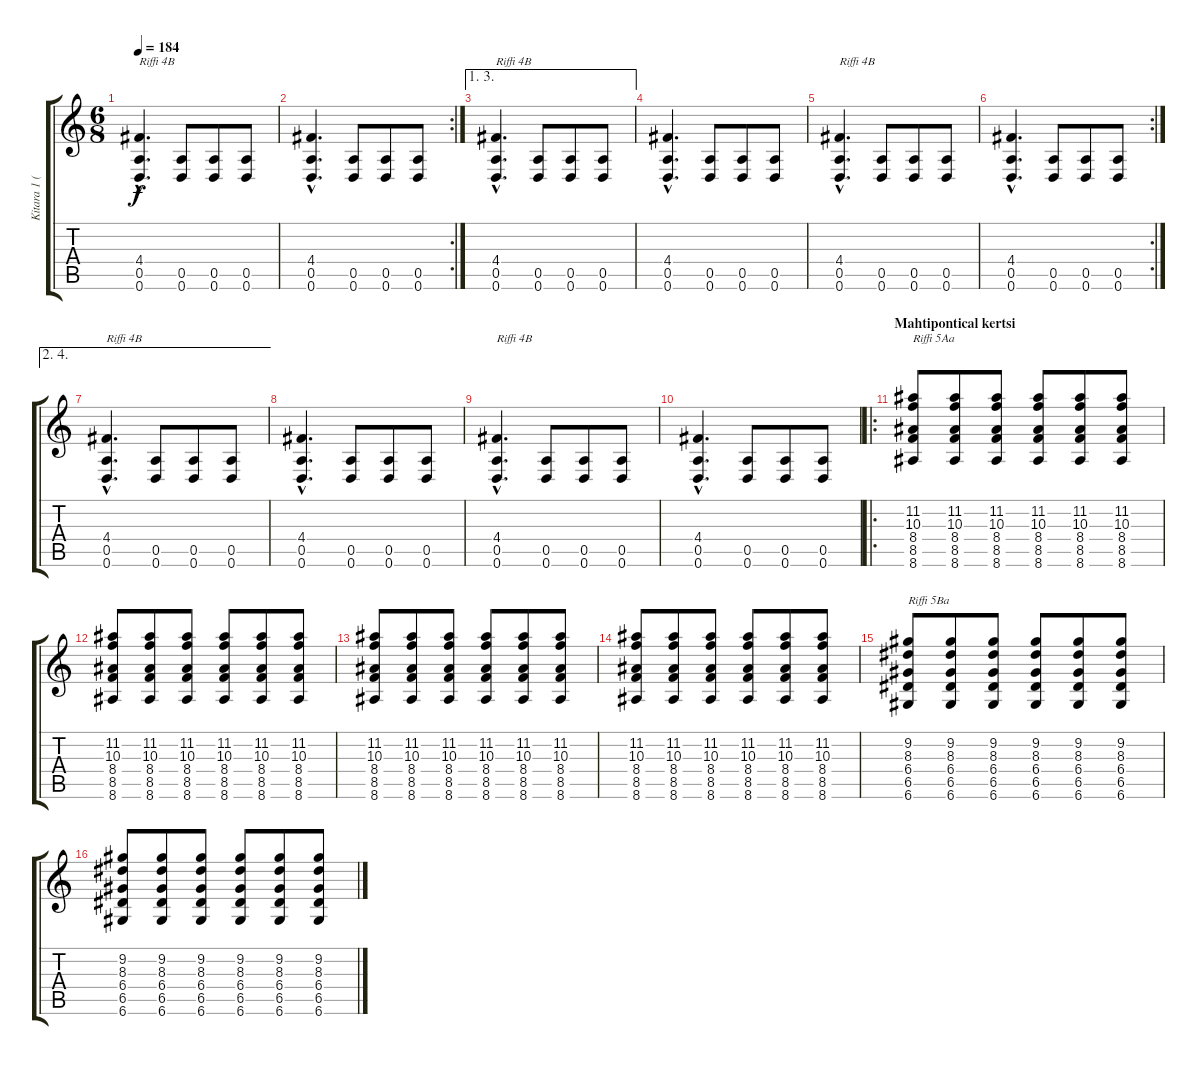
\track ("Kitara 1 (Kuisma)" "Kitara 1 (") {instrument distortionguitar}
\staff {score tabs}
\tuning (E4 B3 G3 D3 A2 D2) {hide}
\ts (6 8)
\tempo 184
\clef g2
\ks c
(4.4{hac} 0.5{hac} 0.6{hac}).4{d txt "Riffi 4B" dy f} (0.5 0.6).8 (0.5 0.6).8 (0.5 0.6).8 |
\rc 2
(4.4{hac} 0.5{hac} 0.6{hac}).4{d} (0.5 0.6).8 (0.5 0.6).8 (0.5 0.6).8 |
\ae (1 3)
(4.4{hac} 0.5{hac} 0.6{hac}).4{d txt "Riffi 4B"} (0.5 0.6).8 (0.5 0.6).8 (0.5 0.6).8 |
(4.4{hac} 0.5{hac} 0.6{hac}).4{d} (0.5 0.6).8 (0.5 0.6).8 (0.5 0.6).8 |
(4.4{hac} 0.5{hac} 0.6{hac}).4{d txt "Riffi 4B"} (0.5 0.6).8 (0.5 0.6).8 (0.5 0.6).8 |
\rc 2
(4.4{hac} 0.5{hac} 0.6{hac}).4{d} (0.5 0.6).8 (0.5 0.6).8 (0.5 0.6).8 |
\ae (2 4)
(4.4{hac} 0.5{hac} 0.6{hac}).4{d txt "Riffi 4B"} (0.5 0.6).8 (0.5 0.6).8 (0.5 0.6).8 |
(4.4{hac} 0.5{hac} 0.6{hac}).4{d} (0.5 0.6).8 (0.5 0.6).8 (0.5 0.6).8 |
(4.4{hac} 0.5{hac} 0.6{hac}).4{d txt "Riffi 4B"} (0.5 0.6).8 (0.5 0.6).8 (0.5 0.6).8 |
(4.4{hac} 0.5{hac} 0.6{hac}).4{d} (0.5 0.6).8 (0.5 0.6).8 (0.5 0.6).8 |
\ro
\section ("" "Mahtipontical kertsi")
(11.2 10.3 8.4 8.5 8.6).8{txt "Riffi 5Aa"} (11.2 10.3 8.4 8.5 8.6).8 (11.2 10.3 8.4 8.5 8.6).8 (11.2 10.3 8.4 8.5 8.6).8 (11.2 10.3 8.4 8.5 8.6).8 (11.2 10.3 8.4 8.5 8.6).8 |
(11.2 10.3 8.4 8.5 8.6).8 (11.2 10.3 8.4 8.5 8.6).8 (11.2 10.3 8.4 8.5 8.6).8 (11.2 10.3 8.4 8.5 8.6).8 (11.2 10.3 8.4 8.5 8.6).8 (11.2 10.3 8.4 8.5 8.6).8 |
(11.2 10.3 8.4 8.5 8.6).8 (11.2 10.3 8.4 8.5 8.6).8 (11.2 10.3 8.4 8.5 8.6).8 (11.2 10.3 8.4 8.5 8.6).8 (11.2 10.3 8.4 8.5 8.6).8 (11.2 10.3 8.4 8.5 8.6).8 |
(11.2 10.3 8.4 8.5 8.6).8 (11.2 10.3 8.4 8.5 8.6).8 (11.2 10.3 8.4 8.5 8.6).8 (11.2 10.3 8.4 8.5 8.6).8 (11.2 10.3 8.4 8.5 8.6).8 (11.2 10.3 8.4 8.5 8.6).8 |
(9.2 8.3 6.4 6.5 6.6).8{txt "Riffi 5Ba"} (9.2 8.3 6.4 6.5 6.6).8 (9.2 8.3 6.4 6.5 6.6).8 (9.2 8.3 6.4 6.5 6.6).8 (9.2 8.3 6.4 6.5 6.6).8 (9.2 8.3 6.4 6.5 6.6).8 |
(9.2 8.3 6.4 6.5 6.6).8 (9.2 8.3 6.4 6.5 6.6).8 (9.2 8.3 6.4 6.5 6.6).8 (9.2 8.3 6.4 6.5 6.6).8 (9.2 8.3 6.4 6.5 6.6).8 (9.2 8.3 6.4 6.5 6.6).8
